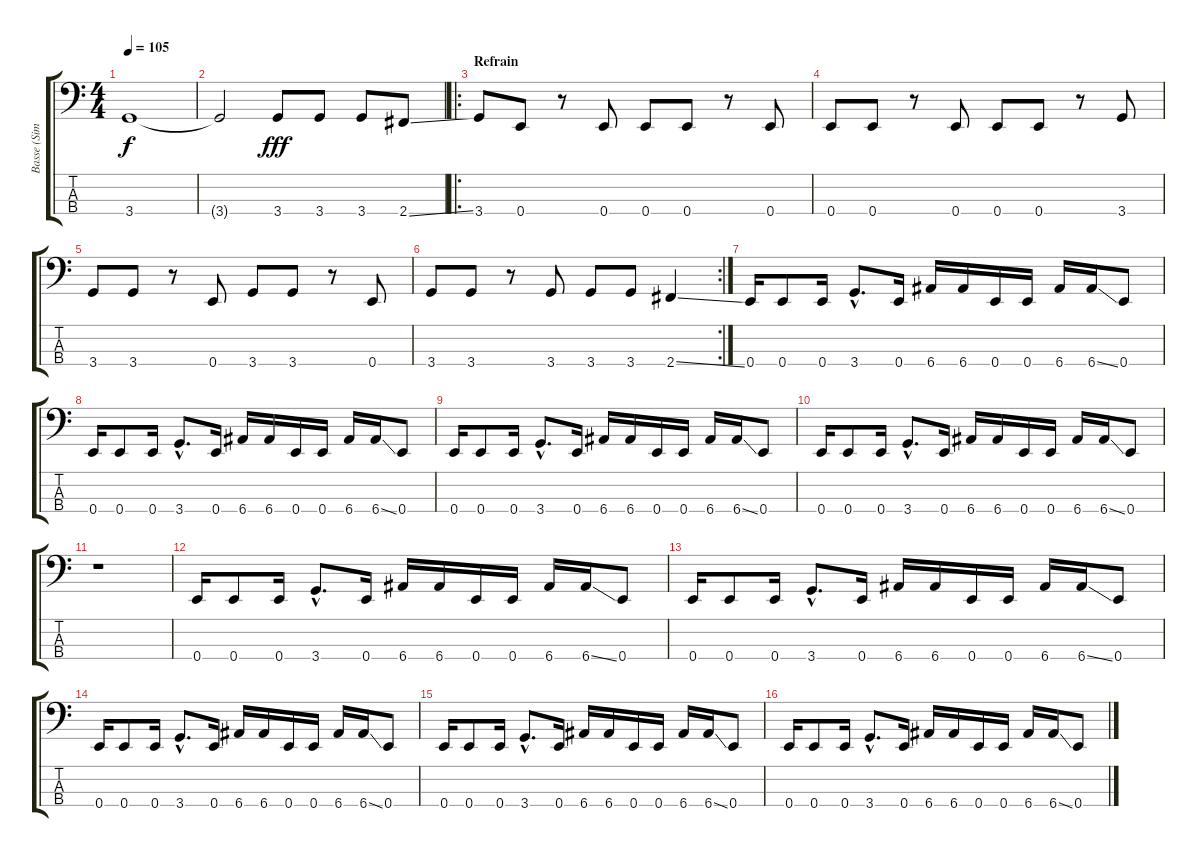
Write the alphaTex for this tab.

\track ("Basse (Simon Dope)" "Basse (Sim") {instrument electricbassfinger}
\staff {score tabs}
\tuning (G2 D2 A1 E1) {hide}
\ts (4 4)
\tempo 105
\clef f4
\ks c
3.4.1{dy f} |
3.4{t}.2 3.4.8{dy fff} 3.4.8 3.4.8 2.4{ss}.8 |
\ro
\section ("" "Refrain")
3.4.8 0.4.8 r.8 0.4.8 0.4.8 0.4.8 r.8 0.4.8 |
0.4.8 0.4.8 r.8 0.4.8 0.4.8 0.4.8 r.8 3.4.8 |
3.4.8 3.4.8 r.8 0.4.8 3.4.8 3.4.8 r.8 0.4.8 |
\rc 2
3.4.8 3.4.8 r.8 3.4.8 3.4.8 3.4.8 2.4{ss}.4 |
0.4.16 0.4.8 0.4.16 3.4{hac}.8{d} 0.4.16 6.4.16 6.4.16 0.4.16 0.4.16 6.4.16 6.4{ss}.16 0.4.8 |
0.4.16 0.4.8 0.4.16 3.4{hac}.8{d} 0.4.16 6.4.16 6.4.16 0.4.16 0.4.16 6.4.16 6.4{ss}.16 0.4.8 |
0.4.16 0.4.8 0.4.16 3.4{hac}.8{d} 0.4.16 6.4.16 6.4.16 0.4.16 0.4.16 6.4.16 6.4{ss}.16 0.4.8 |
0.4.16 0.4.8 0.4.16 3.4{hac}.8{d} 0.4.16 6.4.16 6.4.16 0.4.16 0.4.16 6.4.16 6.4{ss}.16 0.4.8 |
r.1 |
0.4.16 0.4.8 0.4.16 3.4{hac}.8{d} 0.4.16 6.4.16 6.4.16 0.4.16 0.4.16 6.4.16 6.4{ss}.16 0.4.8 |
0.4.16 0.4.8 0.4.16 3.4{hac}.8{d} 0.4.16 6.4.16 6.4.16 0.4.16 0.4.16 6.4.16 6.4{ss}.16 0.4.8 |
0.4.16 0.4.8 0.4.16 3.4{hac}.8{d} 0.4.16 6.4.16 6.4.16 0.4.16 0.4.16 6.4.16 6.4{ss}.16 0.4.8 |
0.4.16 0.4.8 0.4.16 3.4{hac}.8{d} 0.4.16 6.4.16 6.4.16 0.4.16 0.4.16 6.4.16 6.4{ss}.16 0.4.8 |
0.4.16 0.4.8 0.4.16 3.4{hac}.8{d} 0.4.16 6.4.16 6.4.16 0.4.16 0.4.16 6.4.16 6.4{ss}.16 0.4.8
